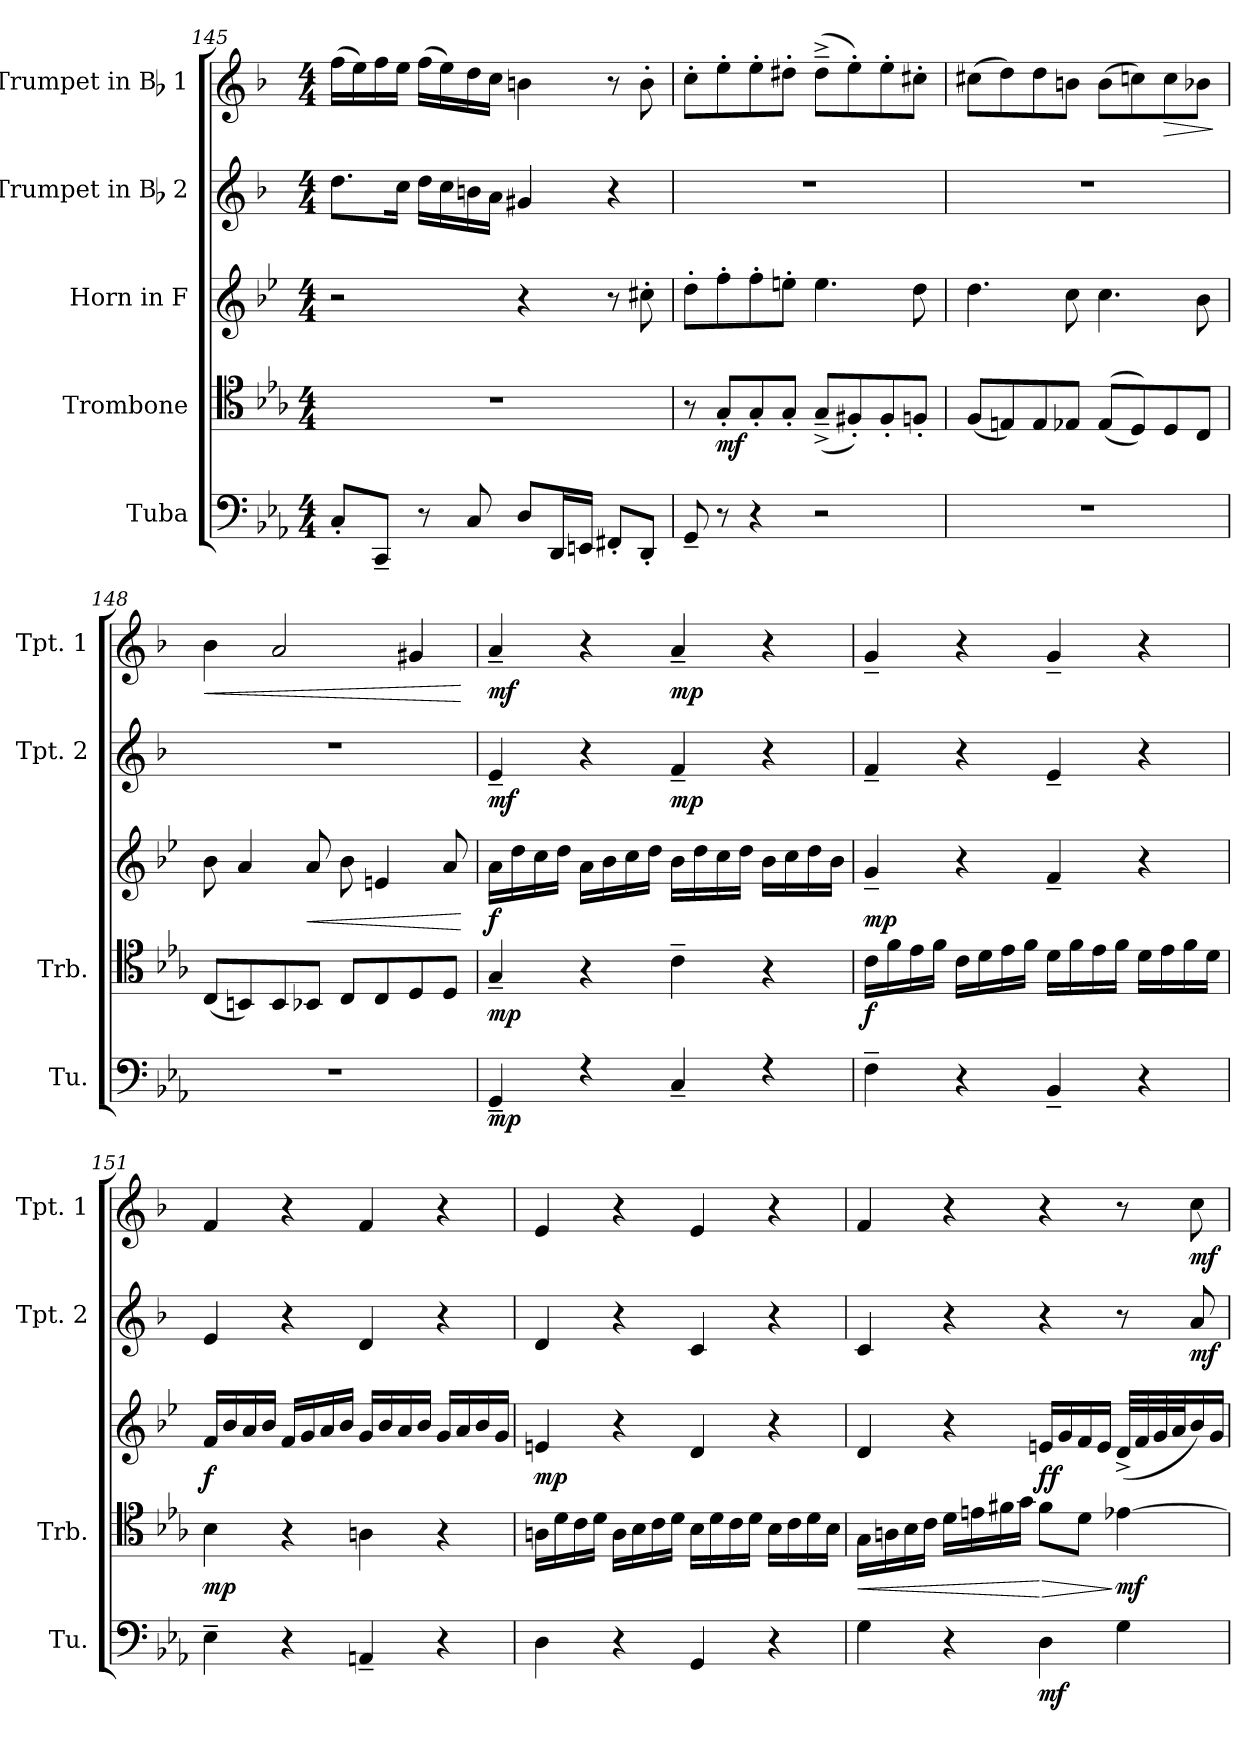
**kern	**dynam	**kern	**dynam	**kern	**dynam	**kern	**dynam	**kern	**dynam
*part5	*part5	*part4	*part4	*part3	*part3	*part2	*part2	*part1	*part1
*staff5	*staff5	*staff4	*staff4	*staff3	*staff3	*staff2	*staff2	*staff1	*staff1
*I"Tuba	*	*I"Trombone	*	*I"Horn in F	*	*I"Trumpet in Bb 2	*	*I"Trumpet in Bb 1	*
*I'Tu.	*	*I'Trb.	*	*	*	*I'Tpt. 2	*	*I'Tpt. 1	*
!!LO:LB:g=z
*clefF4	*	*clefC4	*	*clefG2	*	*clefG2	*	*clefG2	*
*	*	*	*	*ITrd4c7	*	*ITrd1c2	*	*ITrd1c2	*
*k[b-e-a-]	*	*k[b-e-a-]	*	*k[b-e-a-]	*	*k[b-e-a-]	*	*k[b-e-a-]	*
*M4/4	*	*M4/4	*	*M4/4	*	*M4/4	*	*M4/4	*
=145	=145	=145	=145	=145	=145	=145	=145	=145	=145
8C'/L	.	1r	.	2r	.	8.cc\L	.	(16ee-\LL	.
.	.	.	.	.	.	.	.	16dd\)	.
8CC~/J	.	.	.	.	.	.	.	16ee-\	.
.	.	.	.	.	.	16b-\Jk	.	16dd\JJ	.
8r	.	.	.	.	.	16cc\LL	.	(16ee-\LL	.
.	.	.	.	.	.	16b-\	.	16dd\)	.
8C/	.	.	.	.	.	16an\	.	16cc\	.
.	.	.	.	.	.	16g\JJ	.	16b-\JJ	.
8D/L	.	.	.	4r	.	4f#X/	.	4an\	.
16DD/L	.	.	.	.	.	.	.	.	.
16EEn/JJ	.	.	.	.	.	.	.	.	.
8FF#X'/L	.	.	.	8r	.	4r	.	8r	.
8DD'/J	.	.	.	8f#X'\	.	.	.	8a'\	.
=146	=146	=146	=146	=146	=146	=146	=146	=146	=146
8GG~/	.	8r	.	8g'\L	.	1r	.	8b-'\L	.
!	!	!	!LO:DY:b	!	!	!	!	!	!
8r	.	8G'/L	mf	8b-'\	.	.	.	8dd'\	.
4r	.	8G'/	.	8b-'\	.	.	.	8dd'\	.
.	.	8G'/J	.	8an'\J	.	.	.	8cc#X'\J	.
2r	.	(8G~^/L	.	4.a\	.	.	.	(8cc#~^\L	.
.	.	8F#X'/)	.	.	.	.	.	8dd'\)	.
.	.	8F#'/	.	.	.	.	.	8dd'\	.
.	.	8Fn'/J	.	8g\	.	.	.	8bn'\J	.
=147	=147	=147	=147	=147	=147	=147	=147	=147	=147
1r	.	(8F/L	.	4.g\	.	1r	.	(8bn\L	.
.	.	8En/)	.	.	.	.	.	8cc\)	.
.	.	8E/	.	.	.	.	.	8cc\	.
.	.	8E-X/J	.	8f\	.	.	.	8an\J	.
.	.	((8E-/L	.	4.f\	.	.	.	(8a\L	.
.	.	8D/))	.	.	.	.	.	8b-X\)	.
!	!	!	!	!	!	!	!	!	!LO:HP:b
.	.	8D/	.	.	.	.	.	8b-\	>
.	.	8C/J	.	8e-\	.	.	.	8a-X\J	.
.	.	.	.	.	.	.	.	.	]
!!LO:PB:g=z
=148	=148	=148	=148	=148	=148	=148	=148	=148	=148
!	!	!	!	!	!	!	!	!	!LO:HP:b
1r	.	(8C/L	.	8e-\	.	1r	.	4a-\	<
.	.	8BBn/)	.	4d/	.	.	.	.	.
.	.	8BB/	.	.	.	.	.	2g/	.
!	!	!	!	!	!LO:HP:b	!	!	!	!
.	.	8BB-X/J	.	8d/	<	.	.	.	.
.	.	8C/L	.	8e-\	.	.	.	.	.
.	.	8C/	.	4An/	.	.	.	.	.
.	.	8D/	.	.	.	.	.	4f#X/	.
.	.	8D/J	.	8d/	.	.	.	.	.
.	.	.	.	.	[	.	.	.	[
=149	=149	=149	=149	=149	=149	=149	=149	=149	=149
!	!LO:DY:b	!	!LO:DY:b	!	!LO:DY:b	!	!LO:DY:b	!	!LO:DY:b
4GG~/	mp	4G~/	mp	16d\LL	f	4d~/	mf	4g~/	mf
.	.	.	.	16g\	.	.	.	.	.
.	.	.	.	16f\	.	.	.	.	.
.	.	.	.	16g\JJ	.	.	.	.	.
4rF	.	4r	.	16d\LL	.	4r	.	4r	.
.	.	.	.	16e-\	.	.	.	.	.
.	.	.	.	16f\	.	.	.	.	.
.	.	.	.	16g\JJ	.	.	.	.	.
!	!	!	!	!	!	!	!LO:DY:b	!	!LO:DY:b
4C~/	.	4c~\	.	16e-\LL	.	4e-~/	mp	4g~/	mp
.	.	.	.	16g\	.	.	.	.	.
.	.	.	.	16f\	.	.	.	.	.
.	.	.	.	16g\JJ	.	.	.	.	.
4rF	.	4r	.	16e-\LL	.	4r	.	4r	.
.	.	.	.	16f\	.	.	.	.	.
.	.	.	.	16g\	.	.	.	.	.
.	.	.	.	16e-\JJ	.	.	.	.	.
=150	=150	=150	=150	=150	=150	=150	=150	=150	=150
!	!	!	!LO:DY:b	!	!LO:DY:b	!	!	!	!
4F~\	.	16c\LL	f	4c~/	mp	4e-~/	.	4f~/	.
.	.	16f\	.	.	.	.	.	.	.
.	.	16e-\	.	.	.	.	.	.	.
.	.	16f\JJ	.	.	.	.	.	.	.
4r	.	16c\LL	.	4r	.	4r	.	4r	.
.	.	16d\	.	.	.	.	.	.	.
.	.	16e-\	.	.	.	.	.	.	.
.	.	16f\JJ	.	.	.	.	.	.	.
4BB-~/	.	16d\LL	.	4B-~/	.	4d~/	.	4f~/	.
.	.	16f\	.	.	.	.	.	.	.
.	.	16e-\	.	.	.	.	.	.	.
.	.	16f\JJ	.	.	.	.	.	.	.
4r	.	16d\LL	.	4r	.	4r	.	4r	.
.	.	16e-\	.	.	.	.	.	.	.
.	.	16f\	.	.	.	.	.	.	.
.	.	16d\JJ	.	.	.	.	.	.	.
!!LO:LB:g=z
=151	=151	=151	=151	=151	=151	=151	=151	=151	=151
!	!	!	!LO:DY:b	!	!LO:DY:b	!	!	!	!
4E-~\	.	4B-\	mp	16B-/LL	f	4d/	.	4e-/	.
.	.	.	.	16e-/	.	.	.	.	.
.	.	.	.	16d/	.	.	.	.	.
.	.	.	.	16e-/JJ	.	.	.	.	.
4r	.	4r	.	16B-/LL	.	4r	.	4r	.
.	.	.	.	16c/	.	.	.	.	.
.	.	.	.	16d/	.	.	.	.	.
.	.	.	.	16e-/JJ	.	.	.	.	.
4AAn~/	.	4An\	.	16c/LL	.	4c/	.	4e-/	.
.	.	.	.	16e-/	.	.	.	.	.
.	.	.	.	16d/	.	.	.	.	.
.	.	.	.	16e-/JJ	.	.	.	.	.
4r	.	4r	.	16c/LL	.	4r	.	4r	.
.	.	.	.	16d/	.	.	.	.	.
.	.	.	.	16e-/	.	.	.	.	.
.	.	.	.	16c/JJ	.	.	.	.	.
=152	=152	=152	=152	=152	=152	=152	=152	=152	=152
!	!	!	!	!	!LO:DY:b	!	!	!	!
4D\	.	16An\LL	.	4An/	mp	4c/	.	4d/	.
.	.	16d\	.	.	.	.	.	.	.
.	.	16c\	.	.	.	.	.	.	.
.	.	16d\JJ	.	.	.	.	.	.	.
4r	.	16A\LL	.	4r	.	4r	.	4r	.
.	.	16B-\	.	.	.	.	.	.	.
.	.	16c\	.	.	.	.	.	.	.
.	.	16d\JJ	.	.	.	.	.	.	.
4GG/	.	16B-\LL	.	4G/	.	4B-/	.	4d/	.
.	.	16d\	.	.	.	.	.	.	.
.	.	16c\	.	.	.	.	.	.	.
.	.	16d\JJ	.	.	.	.	.	.	.
4r	.	16B-\LL	.	4r	.	4r	.	4r	.
.	.	16c\	.	.	.	.	.	.	.
.	.	16d\	.	.	.	.	.	.	.
.	.	16B-\JJ	.	.	.	.	.	.	.
!!LO:PB:g=z
=153	=153	=153	=153	=153	=153	=153	=153	=153	=153
!	!	!	!LO:HP:b	!	!	!	!	!	!
4G\	.	16G\LL	<	4G/	.	4B-/	.	4e-/	.
.	.	16An\	.	.	.	.	.	.	.
.	.	16B-\	.	.	.	.	.	.	.
.	.	16c\JJ	.	.	.	.	.	.	.
4r	.	16d\LL	.	4r	.	4r	.	4r	.
.	.	16en\	.	.	.	.	.	.	.
.	.	16f#X\	.	.	.	.	.	.	.
.	.	16g\JJ	.	.	.	.	.	.	.
!	!LO:DY:b	!	!LO:HP:n=1:b	!	!LO:DY:b	!	!	!	!
4D\	mf	8f#\L	[ >	16An/LL	ff	4r	.	4r	.
.	.	.	.	16c/	.	.	.	.	.
.	.	8d\J	.	16B-/	.	.	.	.	.
.	.	.	.	16A/JJ	.	.	.	.	.
!	!	!	!LO:DY:n=1:b	!	!	!	!	!	!
4G\	.	[4e-X\	] mf	(32G^/LLL	.	8r	.	8r	.
.	.	.	.	32B-/	.	.	.	.	.
.	.	.	.	32c/	.	.	.	.	.
.	.	.	.	32d/J	.	.	.	.	.
!	!	!	!	!	!	!	!LO:DY:b	!	!LO:DY:b
.	.	.	.	16e-/)	.	8g/	mf	8b-\	mf
.	.	.	.	16c/JJ	.	.	.	.	.
=	=	=	=	=	=	=	=	=	=
*-	*-	*-	*-	*-	*-	*-	*-	*-	*-
